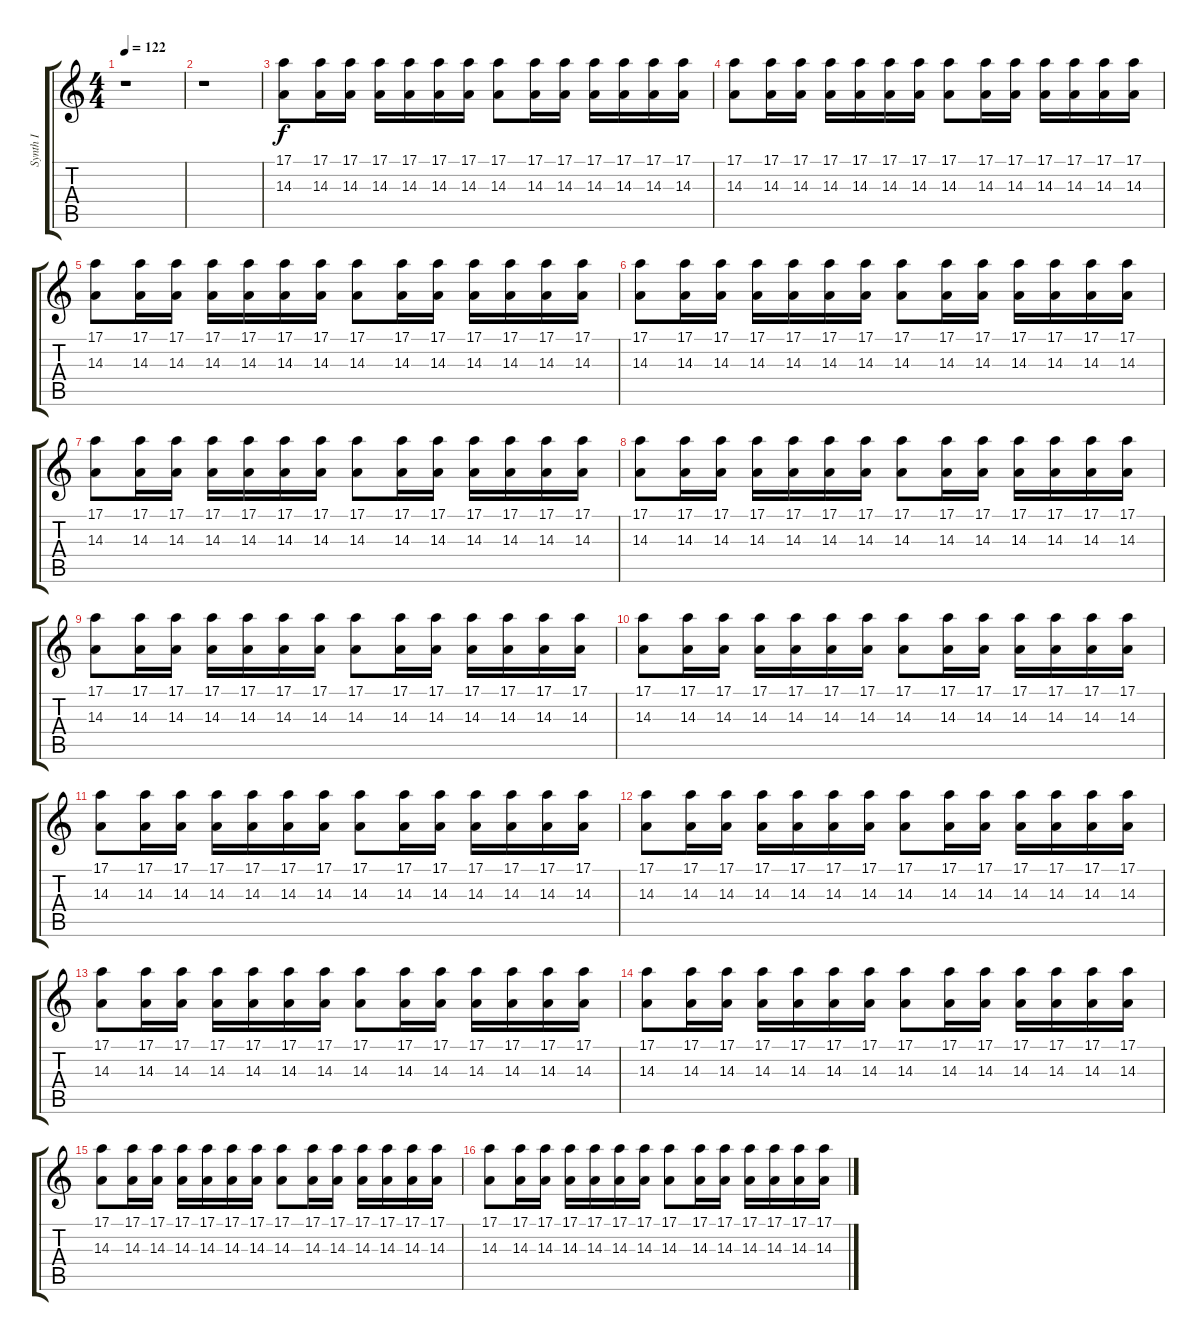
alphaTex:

\track ("Synth I" "Synth I") {instrument pad3polysynth}
\staff {score tabs}
\tuning (E4 B3 G3 D3 A2 E2) {hide}
\ts (4 4)
\tempo 122
\clef g2
\ks c
r.1{dy f} |
r.1 |
(17.1 14.3).8 (17.1 14.3).16 (17.1 14.3).16 (17.1 14.3).16 (17.1 14.3).16 (17.1 14.3).16 (17.1 14.3).16 (17.1 14.3).8 (17.1 14.3).16 (17.1 14.3).16 (17.1 14.3).16 (17.1 14.3).16 (17.1 14.3).16 (17.1 14.3).16 |
(17.1 14.3).8 (17.1 14.3).16 (17.1 14.3).16 (17.1 14.3).16 (17.1 14.3).16 (17.1 14.3).16 (17.1 14.3).16 (17.1 14.3).8 (17.1 14.3).16 (17.1 14.3).16 (17.1 14.3).16 (17.1 14.3).16 (17.1 14.3).16 (17.1 14.3).16 |
(17.1 14.3).8 (17.1 14.3).16 (17.1 14.3).16 (17.1 14.3).16 (17.1 14.3).16 (17.1 14.3).16 (17.1 14.3).16 (17.1 14.3).8 (17.1 14.3).16 (17.1 14.3).16 (17.1 14.3).16 (17.1 14.3).16 (17.1 14.3).16 (17.1 14.3).16 |
(17.1 14.3).8 (17.1 14.3).16 (17.1 14.3).16 (17.1 14.3).16 (17.1 14.3).16 (17.1 14.3).16 (17.1 14.3).16 (17.1 14.3).8 (17.1 14.3).16 (17.1 14.3).16 (17.1 14.3).16 (17.1 14.3).16 (17.1 14.3).16 (17.1 14.3).16 |
(17.1 14.3).8 (17.1 14.3).16 (17.1 14.3).16 (17.1 14.3).16 (17.1 14.3).16 (17.1 14.3).16 (17.1 14.3).16 (17.1 14.3).8 (17.1 14.3).16 (17.1 14.3).16 (17.1 14.3).16 (17.1 14.3).16 (17.1 14.3).16 (17.1 14.3).16 |
(17.1 14.3).8 (17.1 14.3).16 (17.1 14.3).16 (17.1 14.3).16 (17.1 14.3).16 (17.1 14.3).16 (17.1 14.3).16 (17.1 14.3).8 (17.1 14.3).16 (17.1 14.3).16 (17.1 14.3).16 (17.1 14.3).16 (17.1 14.3).16 (17.1 14.3).16 |
(17.1 14.3).8 (17.1 14.3).16 (17.1 14.3).16 (17.1 14.3).16 (17.1 14.3).16 (17.1 14.3).16 (17.1 14.3).16 (17.1 14.3).8 (17.1 14.3).16 (17.1 14.3).16 (17.1 14.3).16 (17.1 14.3).16 (17.1 14.3).16 (17.1 14.3).16 |
(17.1 14.3).8 (17.1 14.3).16 (17.1 14.3).16 (17.1 14.3).16 (17.1 14.3).16 (17.1 14.3).16 (17.1 14.3).16 (17.1 14.3).8 (17.1 14.3).16 (17.1 14.3).16 (17.1 14.3).16 (17.1 14.3).16 (17.1 14.3).16 (17.1 14.3).16 |
(17.1 14.3).8 (17.1 14.3).16 (17.1 14.3).16 (17.1 14.3).16 (17.1 14.3).16 (17.1 14.3).16 (17.1 14.3).16 (17.1 14.3).8 (17.1 14.3).16 (17.1 14.3).16 (17.1 14.3).16 (17.1 14.3).16 (17.1 14.3).16 (17.1 14.3).16 |
(17.1 14.3).8 (17.1 14.3).16 (17.1 14.3).16 (17.1 14.3).16 (17.1 14.3).16 (17.1 14.3).16 (17.1 14.3).16 (17.1 14.3).8 (17.1 14.3).16 (17.1 14.3).16 (17.1 14.3).16 (17.1 14.3).16 (17.1 14.3).16 (17.1 14.3).16 |
(17.1 14.3).8 (17.1 14.3).16 (17.1 14.3).16 (17.1 14.3).16 (17.1 14.3).16 (17.1 14.3).16 (17.1 14.3).16 (17.1 14.3).8 (17.1 14.3).16 (17.1 14.3).16 (17.1 14.3).16 (17.1 14.3).16 (17.1 14.3).16 (17.1 14.3).16 |
(17.1 14.3).8 (17.1 14.3).16 (17.1 14.3).16 (17.1 14.3).16 (17.1 14.3).16 (17.1 14.3).16 (17.1 14.3).16 (17.1 14.3).8 (17.1 14.3).16 (17.1 14.3).16 (17.1 14.3).16 (17.1 14.3).16 (17.1 14.3).16 (17.1 14.3).16 |
(17.1 14.3).8 (17.1 14.3).16 (17.1 14.3).16 (17.1 14.3).16 (17.1 14.3).16 (17.1 14.3).16 (17.1 14.3).16 (17.1 14.3).8 (17.1 14.3).16 (17.1 14.3).16 (17.1 14.3).16 (17.1 14.3).16 (17.1 14.3).16 (17.1 14.3).16 |
(17.1 14.3).8 (17.1 14.3).16 (17.1 14.3).16 (17.1 14.3).16 (17.1 14.3).16 (17.1 14.3).16 (17.1 14.3).16 (17.1 14.3).8 (17.1 14.3).16 (17.1 14.3).16 (17.1 14.3).16 (17.1 14.3).16 (17.1 14.3).16 (17.1 14.3).16
